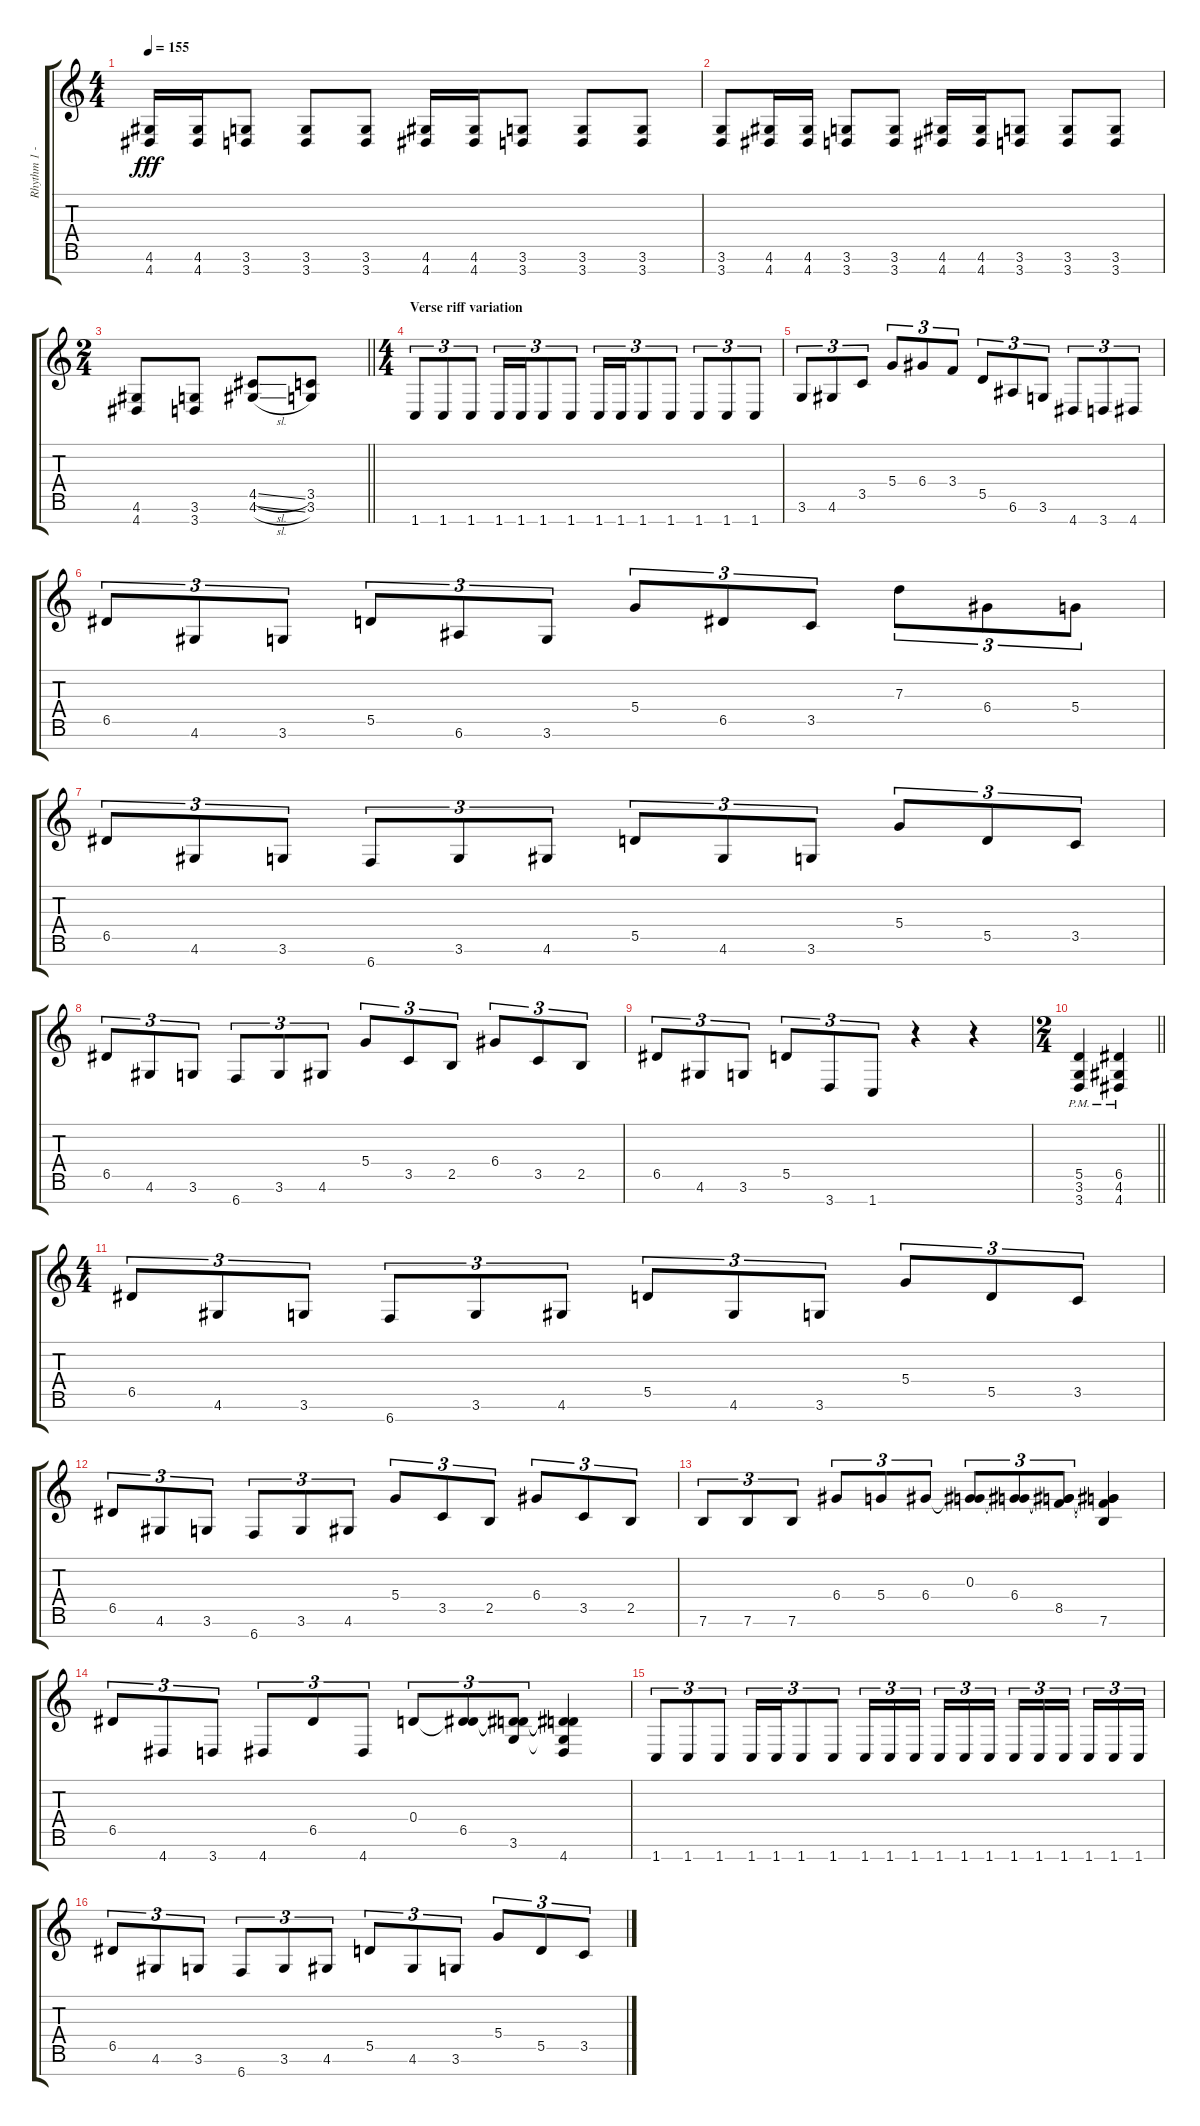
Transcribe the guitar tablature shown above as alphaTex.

\track ("Rhythm 1 - Rob" "Rhythm 1 -") {instrument distortionguitar}
\staff {score tabs}
\tuning (E4 B3 G3 D3 A2 E2 B1) {hide}
\ts (4 4)
\tempo 155
\clef g2
\ks c
(4.6 4.7).16{dy fff} (4.6 4.7).16 (3.6 3.7).8 (3.6 3.7).8 (3.6 3.7).8 (4.6 4.7).16 (4.6 4.7).16 (3.6 3.7).8 (3.6 3.7).8 (3.6 3.7).8 |
(3.6 3.7).8 (4.6 4.7).16 (4.6 4.7).16 (3.6 3.7).8 (3.6 3.7).8 (4.6 4.7).16 (4.6 4.7).16 (3.6 3.7).8 (3.6 3.7).8 (3.6 3.7).8 |
\ts (2 4)
\barLineRight lightlight
(4.6 4.7).8 (3.6 3.7).8 (4.5{sl} 4.6{sl}).8 (3.5 3.6).8 |
\ts (4 4)
\section ("" "Verse riff variation")
1.7.8{tu (3 2)} 1.7.8{tu (3 2)} 1.7.8{tu (3 2)} 1.7.16{tu (3 2)} 1.7.16{tu (3 2)} 1.7.8{tu (3 2)} 1.7.8{tu (3 2)} 1.7.16{tu (3 2)} 1.7.16{tu (3 2)} 1.7.8{tu (3 2)} 1.7.8{tu (3 2)} 1.7.8{tu (3 2)} 1.7.8{tu (3 2)} 1.7.8{tu (3 2)} |
3.6.8{tu (3 2)} 4.6.8{tu (3 2)} 3.5.8{tu (3 2)} 5.4.8{tu (3 2)} 6.4.8{tu (3 2)} 3.4.8{tu (3 2)} 5.5.8{tu (3 2)} 6.6.8{tu (3 2)} 3.6.8{tu (3 2)} 4.7.8{tu (3 2)} 3.7.8{tu (3 2)} 4.7.8{tu (3 2)} |
6.5.8{tu (3 2)} 4.6.8{tu (3 2)} 3.6.8{tu (3 2)} 5.5.8{tu (3 2)} 6.6.8{tu (3 2)} 3.6.8{tu (3 2)} 5.4.8{tu (3 2)} 6.5.8{tu (3 2)} 3.5.8{tu (3 2)} 7.3.8{tu (3 2)} 6.4.8{tu (3 2)} 5.4.8{tu (3 2)} |
6.5.8{tu (3 2)} 4.6.8{tu (3 2)} 3.6.8{tu (3 2)} 6.7.8{tu (3 2)} 3.6.8{tu (3 2)} 4.6.8{tu (3 2)} 5.5.8{tu (3 2)} 4.6.8{tu (3 2)} 3.6.8{tu (3 2)} 5.4.8{tu (3 2)} 5.5.8{tu (3 2)} 3.5.8{tu (3 2)} |
6.5.8{tu (3 2)} 4.6.8{tu (3 2)} 3.6.8{tu (3 2)} 6.7.8{tu (3 2)} 3.6.8{tu (3 2)} 4.6.8{tu (3 2)} 5.4.8{tu (3 2)} 3.5.8{tu (3 2)} 2.5.8{tu (3 2)} 6.4.8{tu (3 2)} 3.5.8{tu (3 2)} 2.5.8{tu (3 2)} |
6.5.8{tu (3 2)} 4.6.8{tu (3 2)} 3.6.8{tu (3 2)} 5.5.8{tu (3 2)} 3.7.8{tu (3 2)} 1.7.8{tu (3 2)} r.4 r.4 |
\ts (2 4)
\barLineRight lightlight
(5.5{pm} 3.6{pm} 3.7{pm}).4 (6.5{pm} 4.6{pm} 4.7{pm}).4 |
\ts (4 4)
\section ("" "")
6.5.8{tu (3 2)} 4.6.8{tu (3 2)} 3.6.8{tu (3 2)} 6.7.8{tu (3 2)} 3.6.8{tu (3 2)} 4.6.8{tu (3 2)} 5.5.8{tu (3 2)} 4.6.8{tu (3 2)} 3.6.8{tu (3 2)} 5.4.8{tu (3 2)} 5.5.8{tu (3 2)} 3.5.8{tu (3 2)} |
6.5.8{tu (3 2)} 4.6.8{tu (3 2)} 3.6.8{tu (3 2)} 6.7.8{tu (3 2)} 3.6.8{tu (3 2)} 4.6.8{tu (3 2)} 5.4.8{tu (3 2)} 3.5.8{tu (3 2)} 2.5.8{tu (3 2)} 6.4.8{tu (3 2)} 3.5.8{tu (3 2)} 2.5.8{tu (3 2)} |
7.6.8{tu (3 2)} 7.6.8{tu (3 2)} 7.6.8{tu (3 2)} 6.4.8{tu (3 2)} 5.4.8{tu (3 2)} 6.4.8{tu (3 2)} (0.3 6.4{t}).8{tu (3 2)} (0.3{t} 6.4).8{tu (3 2)} (0.3{t} 6.4{t} 8.5).8{tu (3 2)} (0.3{t} 6.4{t} 8.5{t} 7.6).4 |
6.5.8{tu (3 2)} 4.7.8{tu (3 2)} 3.7.8{tu (3 2)} 4.7.8{tu (3 2)} 6.5.8{tu (3 2)} 4.7.8{tu (3 2)} 0.4.8{tu (3 2)} (0.4{t} 6.5).8{tu (3 2)} (0.4{t} 6.5{t} 3.6).8{tu (3 2)} (0.4{t} 6.5{t} 3.6{t} 4.7).4 |
1.7.8{tu (3 2)} 1.7.8{tu (3 2)} 1.7.8{tu (3 2)} 1.7.16{tu (3 2)} 1.7.16{tu (3 2)} 1.7.8{tu (3 2)} 1.7.8{tu (3 2)} 1.7.16{tu (3 2)} 1.7.16{tu (3 2)} 1.7.16{tu (3 2) beam splitsecondary} 1.7.16{tu (3 2)} 1.7.16{tu (3 2)} 1.7.16{tu (3 2)} 1.7.16{tu (3 2)} 1.7.16{tu (3 2)} 1.7.16{tu (3 2) beam splitsecondary} 1.7.16{tu (3 2)} 1.7.16{tu (3 2)} 1.7.16{tu (3 2)} |
6.5.8{tu (3 2)} 4.6.8{tu (3 2)} 3.6.8{tu (3 2)} 6.7.8{tu (3 2)} 3.6.8{tu (3 2)} 4.6.8{tu (3 2)} 5.5.8{tu (3 2)} 4.6.8{tu (3 2)} 3.6.8{tu (3 2)} 5.4.8{tu (3 2)} 5.5.8{tu (3 2)} 3.5.8{tu (3 2)}
